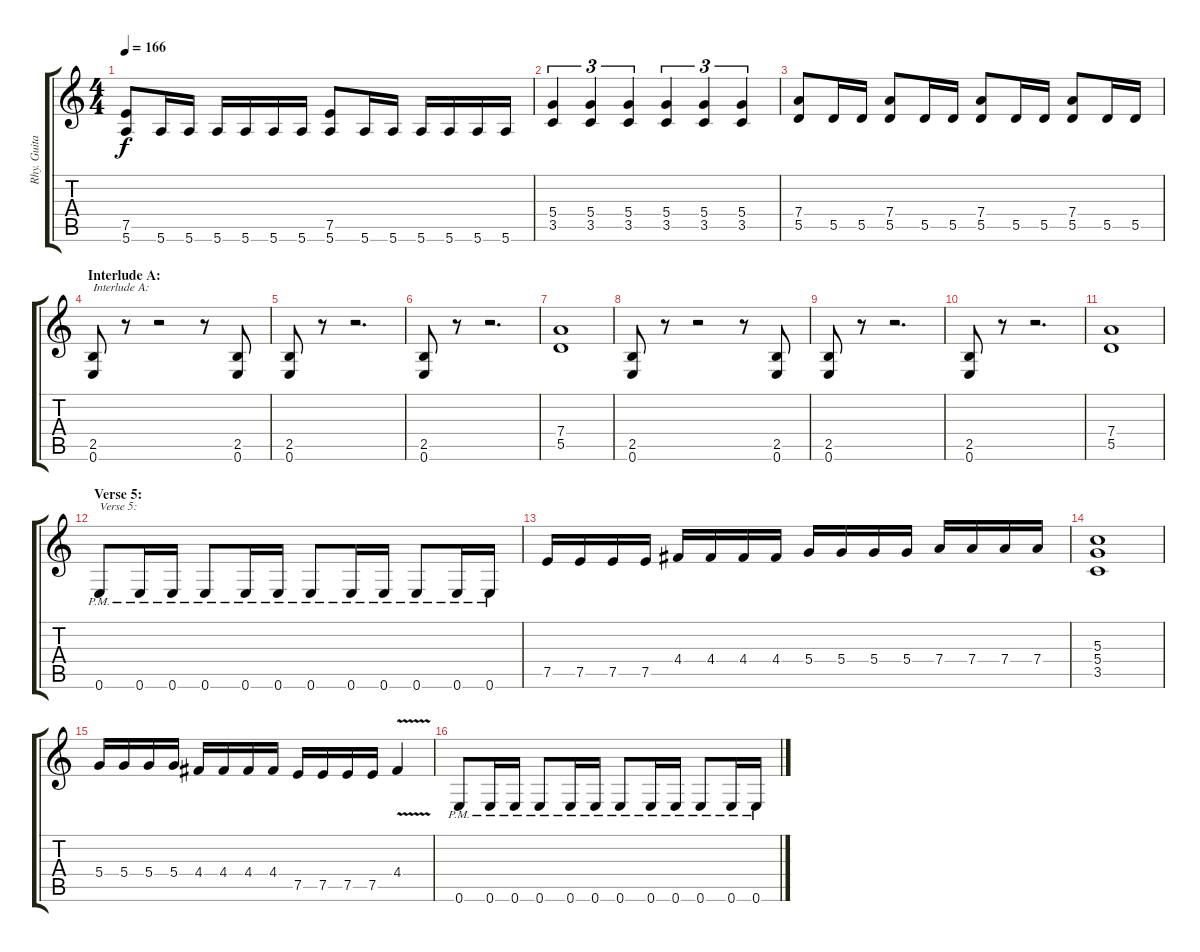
\track ("Rhy. Guitar I" "Rhy. Guita") {instrument distortionguitar}
\staff {score tabs}
\tuning (E4 B3 G3 D3 A2 E2) {hide}
\ts (4 4)
\tempo 166
\clef g2
\ks c
(7.5 5.6).8{dy f} 5.6.16 5.6.16 5.6.16 5.6.16 5.6.16 5.6.16 (7.5 5.6).8 5.6.16 5.6.16 5.6.16 5.6.16 5.6.16 5.6.16 |
(5.4 3.5).4{tu (3 2)} (5.4 3.5).4{tu (3 2)} (5.4 3.5).4{tu (3 2)} (5.4 3.5).4{tu (3 2)} (5.4 3.5).4{tu (3 2)} (5.4 3.5).4{tu (3 2)} |
(7.4 5.5).8 5.5.16 5.5.16 (7.4 5.5).8 5.5.16 5.5.16 (7.4 5.5).8 5.5.16 5.5.16 (7.4 5.5).8 5.5.16 5.5.16 |
\section ("" "Interlude A:")
(2.5 0.6).8{txt "Interlude A:"} r.8 r.2 r.8 (2.5 0.6).8 |
(2.5 0.6).8 r.8 r.2{d} |
(2.5 0.6).8 r.8 r.2{d} |
(7.4 5.5).1 |
(2.5 0.6).8 r.8 r.2 r.8 (2.5 0.6).8 |
(2.5 0.6).8 r.8 r.2{d} |
(2.5 0.6).8 r.8 r.2{d} |
(7.4 5.5).1 |
\section ("" "Verse 5:")
0.6{pm}.8{txt "Verse 5:"} 0.6{pm}.16 0.6{pm}.16 0.6{pm}.8 0.6{pm}.16 0.6{pm}.16 0.6{pm}.8 0.6{pm}.16 0.6{pm}.16 0.6{pm}.8 0.6{pm}.16 0.6{pm}.16 |
7.5.16 7.5.16 7.5.16 7.5.16 4.4.16 4.4.16 4.4.16 4.4.16 5.4.16 5.4.16 5.4.16 5.4.16 7.4.16 7.4.16 7.4.16 7.4.16 |
(5.3 5.4 3.5).1 |
5.4.16 5.4.16 5.4.16 5.4.16 4.4.16 4.4.16 4.4.16 4.4.16 7.5.16 7.5.16 7.5.16 7.5.16 4.4{v}.4 |
0.6{pm}.8 0.6{pm}.16 0.6{pm}.16 0.6{pm}.8 0.6{pm}.16 0.6{pm}.16 0.6{pm}.8 0.6{pm}.16 0.6{pm}.16 0.6{pm}.8 0.6{pm}.16 0.6{pm}.16
